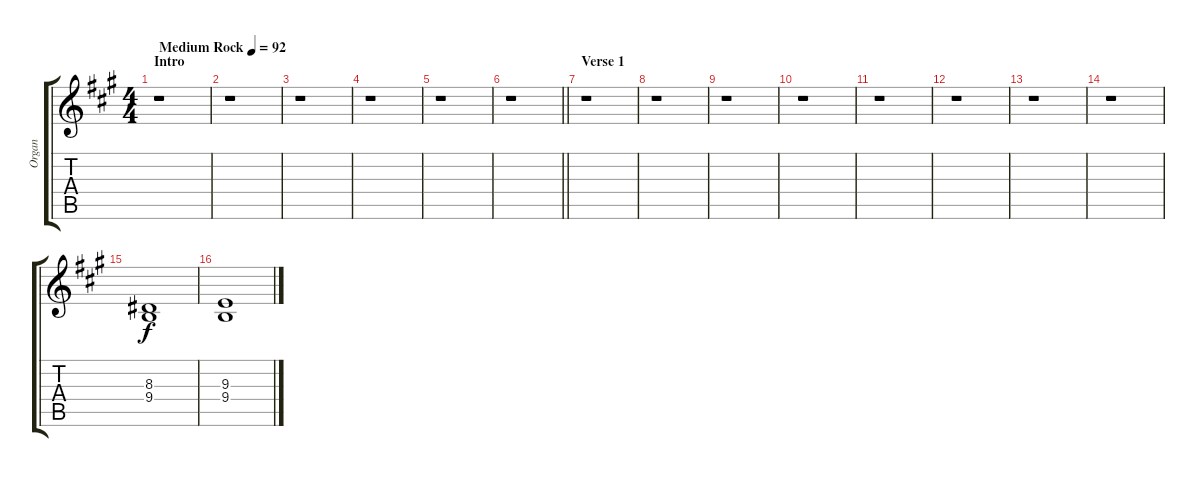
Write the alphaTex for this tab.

\track ("Organ" "Organ") {instrument percussiveorgan}
\staff {score tabs}
\tuning (E4 B3 G3 D3 A2 E2) {hide}
\ts (4 4)
\section ("" "Intro")
\tempo (92 "Medium Rock")
\clef g2
\ks f#minor
r.1{dy f instrument percussiveorgan} |
r.1 |
r.1 |
r.1 |
r.1 |
\barLineRight lightlight
r.1 |
\section ("" "Verse 1")
r.1 |
r.1 |
r.1 |
r.1 |
r.1 |
r.1 |
r.1 |
r.1 |
(8.3 9.4).1 |
(9.3 9.4).1
